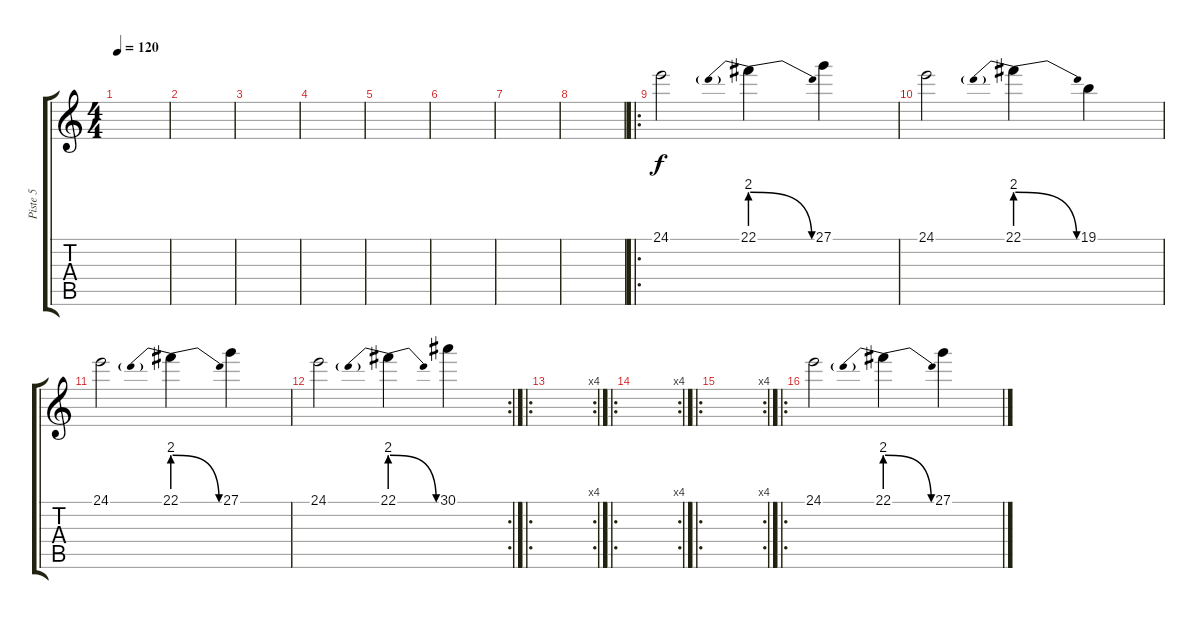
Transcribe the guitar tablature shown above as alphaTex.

\track ("Piste 5" "Piste 5") {instrument fx3crystal}
\staff {score tabs}
\tuning (E4 B3 G3 D3 A2 E2) {hide}
\ts (4 4)
\tempo 120
\clef g2
\ks c
|
|
|
|
|
|
|
|
\ro
24.1.2 22.1{be (prebendrelease 0 8 60 0)}.4 27.1.4 |
24.1.2 22.1{be (prebendrelease 0 8 60 0)}.4 19.1.4 |
24.1.2 22.1{be (prebendrelease 0 8 60 0)}.4 27.1.4 |
\rc 2
24.1.2 22.1{be (prebendrelease 0 8 60 0)}.4 30.1.4 |
\ro
\rc 4
|
\ro
\rc 4
|
\ro
\rc 4
|
\ro
24.1.2 22.1{be (prebendrelease 0 8 60 0)}.4 27.1.4
